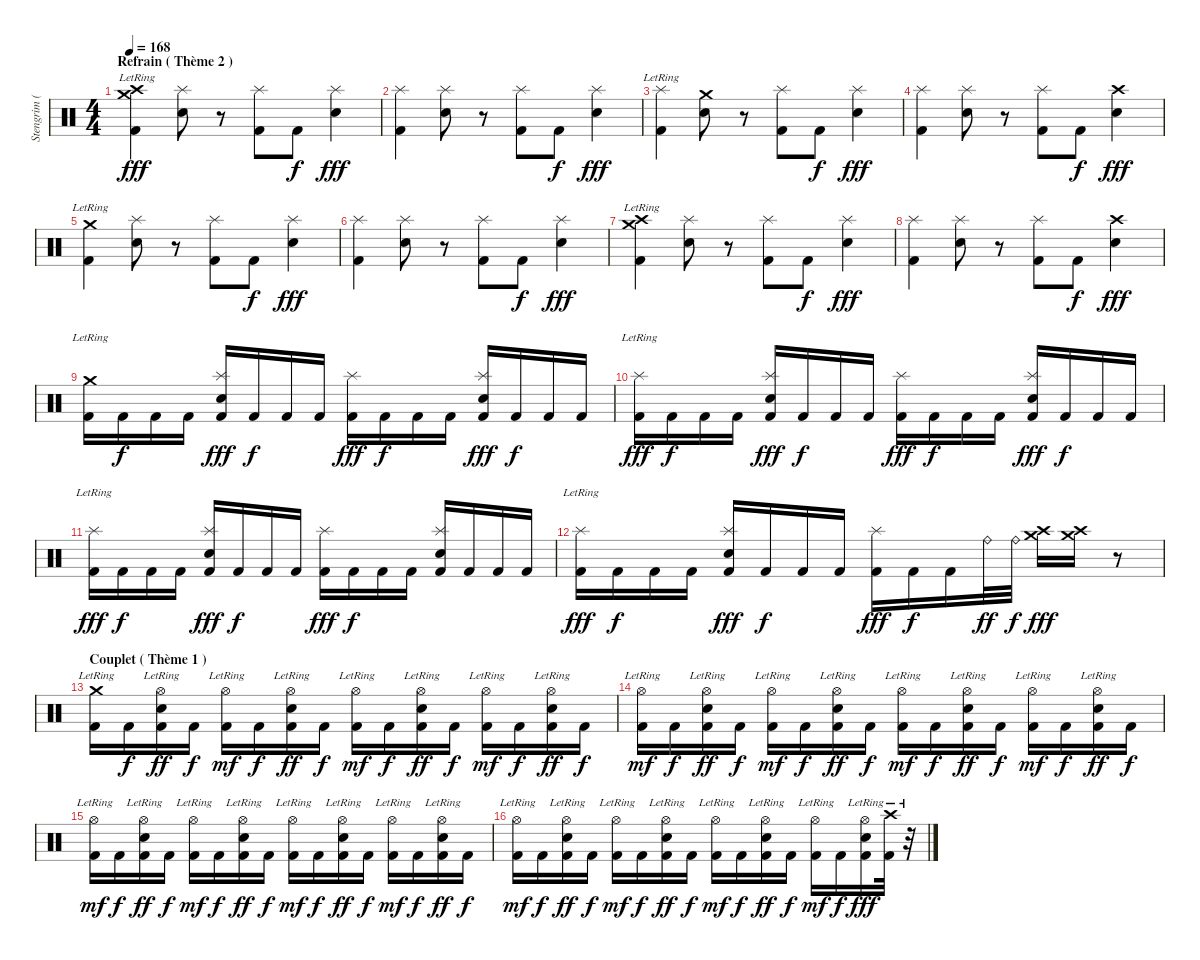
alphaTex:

\track ("Stengrim ( Batterie )" "Stengrim (") {instrument percussion}
\staff {score}
\articulation defaults
\ts (4 4)
\section ("" "Refrain ( Thème 2 )")
\tempo 168
\clef neutral
\ks c
("Crash high (hit)"{lr} "Crash medium (hit)"{lr} "Kick (hit) 2").4{dy fff} ("Splash (hit)" "Electric Snare (hit)").8 r.8 ("Splash (hit)" "Kick (hit) 2").8 "Kick (hit) 2".8{dy f} ("Splash (hit)" "Electric Snare (hit)").4{dy fff} |
("Splash (hit)" "Kick (hit) 2").4 ("Splash (hit)" "Electric Snare (hit)").8 r.8 ("Splash (hit)" "Kick (hit) 2").8 "Kick (hit) 2".8{dy f} ("Splash (hit)" "Electric Snare (hit)").4{dy fff} |
("Splash (hit)"{lr} "Kick (hit) 2").4 ("Crash medium (hit)" "Electric Snare (hit)").8 r.8 ("Splash (hit)" "Kick (hit) 2").8 "Kick (hit) 2".8{dy f} ("Splash (hit)" "Electric Snare (hit)").4{dy fff} |
("Splash (hit)" "Kick (hit) 2").4 ("Splash (hit)" "Electric Snare (hit)").8 r.8 ("Splash (hit)" "Kick (hit) 2").8 "Kick (hit) 2".8{dy f} ("Crash high (hit)" "Electric Snare (hit)").4{dy fff} |
("Crash medium (hit)"{lr} "Kick (hit) 2").4 ("Splash (hit)" "Electric Snare (hit)").8 r.8 ("Splash (hit)" "Kick (hit) 2").8 "Kick (hit) 2".8{dy f} ("Splash (hit)" "Electric Snare (hit)").4{dy fff} |
("Splash (hit)" "Kick (hit) 2").4 ("Splash (hit)" "Electric Snare (hit)").8 r.8 ("Splash (hit)" "Kick (hit) 2").8 "Kick (hit) 2".8{dy f} ("Splash (hit)" "Electric Snare (hit)").4{dy fff} |
("Crash high (hit)"{lr} "Crash medium (hit)"{lr} "Kick (hit) 2").4 ("Splash (hit)" "Electric Snare (hit)").8 r.8 ("Splash (hit)" "Kick (hit) 2").8 "Kick (hit) 2".8{dy f} ("Splash (hit)" "Electric Snare (hit)").4{dy fff} |
("Splash (hit)" "Kick (hit) 2").4 ("Splash (hit)" "Electric Snare (hit)").8 r.8 ("Splash (hit)" "Kick (hit) 2").8 "Kick (hit) 2".8{dy f} ("Crash high (hit)" "Electric Snare (hit)").4{dy fff} |
("Crash medium (hit)"{lr} "Kick (hit) 2").16 "Kick (hit) 2".16{dy f} "Kick (hit) 2".16 "Kick (hit) 2".16 ("Splash (hit)" "Electric Snare (hit)" "Kick (hit) 2").16{dy fff} "Kick (hit) 2".16{dy f} "Kick (hit) 2".16 "Kick (hit) 2".16 ("Splash (hit)" "Kick (hit) 2").16{dy fff} "Kick (hit) 2".16{dy f} "Kick (hit) 2".16 "Kick (hit) 2".16 ("Splash (hit)" "Electric Snare (hit)" "Kick (hit) 2").16{dy fff} "Kick (hit) 2".16{dy f} "Kick (hit) 2".16 "Kick (hit) 2".16 |
("Splash (hit)"{lr} "Kick (hit) 2").16{dy fff} "Kick (hit) 2".16{dy f} "Kick (hit) 2".16 "Kick (hit) 2".16 ("Splash (hit)" "Electric Snare (hit)" "Kick (hit) 2").16{dy fff} "Kick (hit) 2".16{dy f} "Kick (hit) 2".16 "Kick (hit) 2".16 ("Splash (hit)" "Kick (hit) 2").16{dy fff} "Kick (hit) 2".16{dy f} "Kick (hit) 2".16 "Kick (hit) 2".16 ("Splash (hit)" "Electric Snare (hit)" "Kick (hit) 2").16{dy fff} "Kick (hit) 2".16{dy f} "Kick (hit) 2".16 "Kick (hit) 2".16 |
("Splash (hit)"{lr} "Kick (hit) 2").16{dy fff} "Kick (hit) 2".16{dy f} "Kick (hit) 2".16 "Kick (hit) 2".16 ("Splash (hit)" "Electric Snare (hit)" "Kick (hit) 2").16{dy fff} "Kick (hit) 2".16{dy f} "Kick (hit) 2".16 "Kick (hit) 2".16 ("Splash (hit)" "Kick (hit) 2").16{dy fff} "Kick (hit) 2".16{dy f} "Kick (hit) 2".16 "Kick (hit) 2".16 ("Splash (hit)" "Electric Snare (hit)" "Kick (hit) 2").16 "Kick (hit) 2".16 "Kick (hit) 2".16 "Kick (hit) 2".16 |
("Splash (hit)"{lr} "Kick (hit) 2").16{dy fff} "Kick (hit) 2".16{dy f} "Kick (hit) 2".16 "Kick (hit) 2".16 ("Splash (hit)" "Electric Snare (hit)" "Kick (hit) 2").16{dy fff} "Kick (hit) 2".16{dy f} "Kick (hit) 2".16 "Kick (hit) 2".16 ("Splash (hit)" "Kick (hit) 2").16{dy fff} "Kick (hit) 2".16{dy f} "Kick (hit) 2".16 "Ride (bell)".32{dy ff} "Ride (bell)".32{dy f} ("Crash high (hit)" "Crash medium (hit)").16{dy fff} ("Crash medium (hit)" "Crash high (hit)").16 r.8 |
\section ("" "Couplet ( Thème 1 )")
("Crash medium (hit)"{lr} "Kick (hit) 2").16 "Kick (hit) 2".16{dy f} ("Hi-Hat (open)"{lr} "Electric Snare (hit)" "Kick (hit) 2").16{dy ff} "Kick (hit) 2".16{dy f} ("Hi-Hat (open)"{lr} "Kick (hit) 2").16{dy mf} "Kick (hit) 2".16{dy f} ("Hi-Hat (open)"{lr} "Electric Snare (hit)" "Kick (hit) 2").16{dy ff} "Kick (hit) 2".16{dy f} ("Hi-Hat (open)"{lr} "Kick (hit) 2").16{dy mf} "Kick (hit) 2".16{dy f} ("Hi-Hat (open)"{lr} "Electric Snare (hit)" "Kick (hit) 2").16{dy ff} "Kick (hit) 2".16{dy f} ("Hi-Hat (open)"{lr} "Kick (hit) 2").16{dy mf} "Kick (hit) 2".16{dy f} ("Hi-Hat (open)"{lr} "Electric Snare (hit)" "Kick (hit) 2").16{dy ff} "Kick (hit) 2".16{dy f} |
("Hi-Hat (open)"{lr} "Kick (hit) 2").16{dy mf} "Kick (hit) 2".16{dy f} ("Hi-Hat (open)"{lr} "Electric Snare (hit)" "Kick (hit) 2").16{dy ff} "Kick (hit) 2".16{dy f} ("Hi-Hat (open)"{lr} "Kick (hit) 2").16{dy mf} "Kick (hit) 2".16{dy f} ("Hi-Hat (open)"{lr} "Electric Snare (hit)" "Kick (hit) 2").16{dy ff} "Kick (hit) 2".16{dy f} ("Hi-Hat (open)"{lr} "Kick (hit) 2").16{dy mf} "Kick (hit) 2".16{dy f} ("Hi-Hat (open)"{lr} "Electric Snare (hit)" "Kick (hit) 2").16{dy ff} "Kick (hit) 2".16{dy f} ("Hi-Hat (open)"{lr} "Kick (hit) 2").16{dy mf} "Kick (hit) 2".16{dy f} ("Hi-Hat (open)"{lr} "Electric Snare (hit)" "Kick (hit) 2").16{dy ff} "Kick (hit) 2".16{dy f} |
("Hi-Hat (open)"{lr} "Kick (hit) 2").16{dy mf} "Kick (hit) 2".16{dy f} ("Hi-Hat (open)"{lr} "Electric Snare (hit)" "Kick (hit) 2").16{dy ff} "Kick (hit) 2".16{dy f} ("Hi-Hat (open)"{lr} "Kick (hit) 2").16{dy mf} "Kick (hit) 2".16{dy f} ("Hi-Hat (open)"{lr} "Electric Snare (hit)" "Kick (hit) 2").16{dy ff} "Kick (hit) 2".16{dy f} ("Hi-Hat (open)"{lr} "Kick (hit) 2").16{dy mf} "Kick (hit) 2".16{dy f} ("Hi-Hat (open)"{lr} "Electric Snare (hit)" "Kick (hit) 2").16{dy ff} "Kick (hit) 2".16{dy f} ("Hi-Hat (open)"{lr} "Kick (hit) 2").16{dy mf} "Kick (hit) 2".16{dy f} ("Hi-Hat (open)"{lr} "Electric Snare (hit)" "Kick (hit) 2").16{dy ff} "Kick (hit) 2".16{dy f} |
("Hi-Hat (open)"{lr} "Kick (hit) 2").16{dy mf} "Kick (hit) 2".16{dy f} ("Hi-Hat (open)"{lr} "Electric Snare (hit)" "Kick (hit) 2").16{dy ff} "Kick (hit) 2".16{dy f} ("Hi-Hat (open)"{lr} "Kick (hit) 2").16{dy mf} "Kick (hit) 2".16{dy f} ("Hi-Hat (open)"{lr} "Electric Snare (hit)" "Kick (hit) 2").16{dy ff} "Kick (hit) 2".16{dy f} ("Hi-Hat (open)"{lr} "Kick (hit) 2").16{dy mf} "Kick (hit) 2".16{dy f} ("Hi-Hat (open)"{lr} "Electric Snare (hit)" "Kick (hit) 2").16{dy ff} "Kick (hit) 2".16{dy f} ("Hi-Hat (open)"{lr} "Kick (hit) 2").16{dy mf} "Kick (hit) 2".16{dy f} ("Hi-Hat (open)"{lr} "Electric Snare (hit)" "Kick (hit) 2").16{dy fff} ("Crash high (hit)"{lr} "Kick (hit) 2").32 r.32
